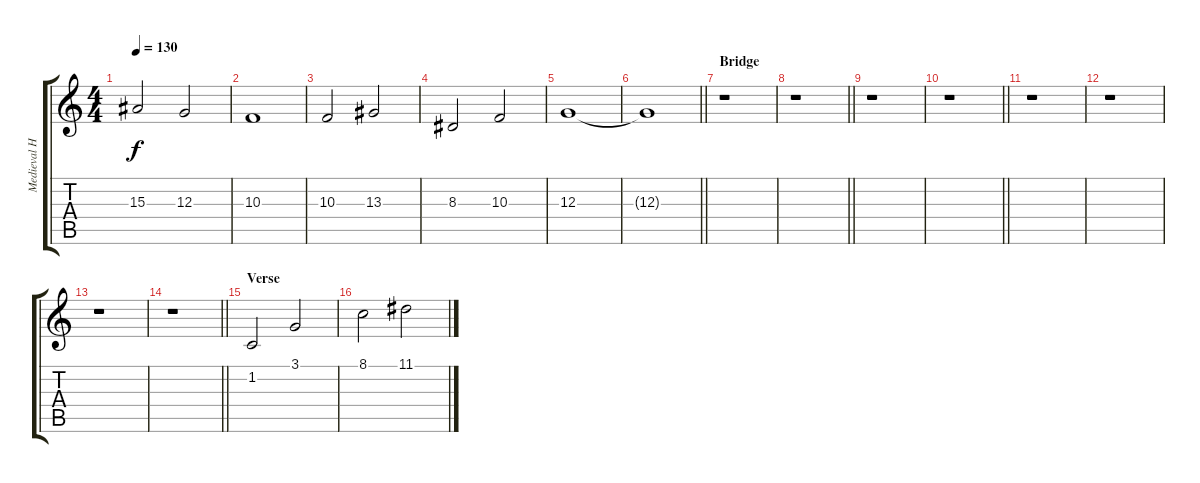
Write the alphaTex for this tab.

\track ("Medieval Horn" "Medieval H") {instrument frenchhorn}
\staff {score tabs}
\tuning (E4 B3 G3 D3 A2 E2) {hide}
\ts (4 4)
\tempo 130
\clef g2
\ks c
15.3.2{dy f} 12.3.2 |
10.3.1 |
10.3.2 13.3.2 |
8.3.2 10.3.2 |
12.3.1 |
\barLineRight lightlight
12.3{t}.1 |
\section ("" "Bridge ")
r.1 |
\barLineRight lightlight
r.1 |
r.1 |
\barLineRight lightlight
r.1 |
r.1 |
r.1 |
r.1 |
\barLineRight lightlight
r.1 |
\section ("" "Verse ")
1.2.2 3.1.2 |
8.1.2 11.1.2
